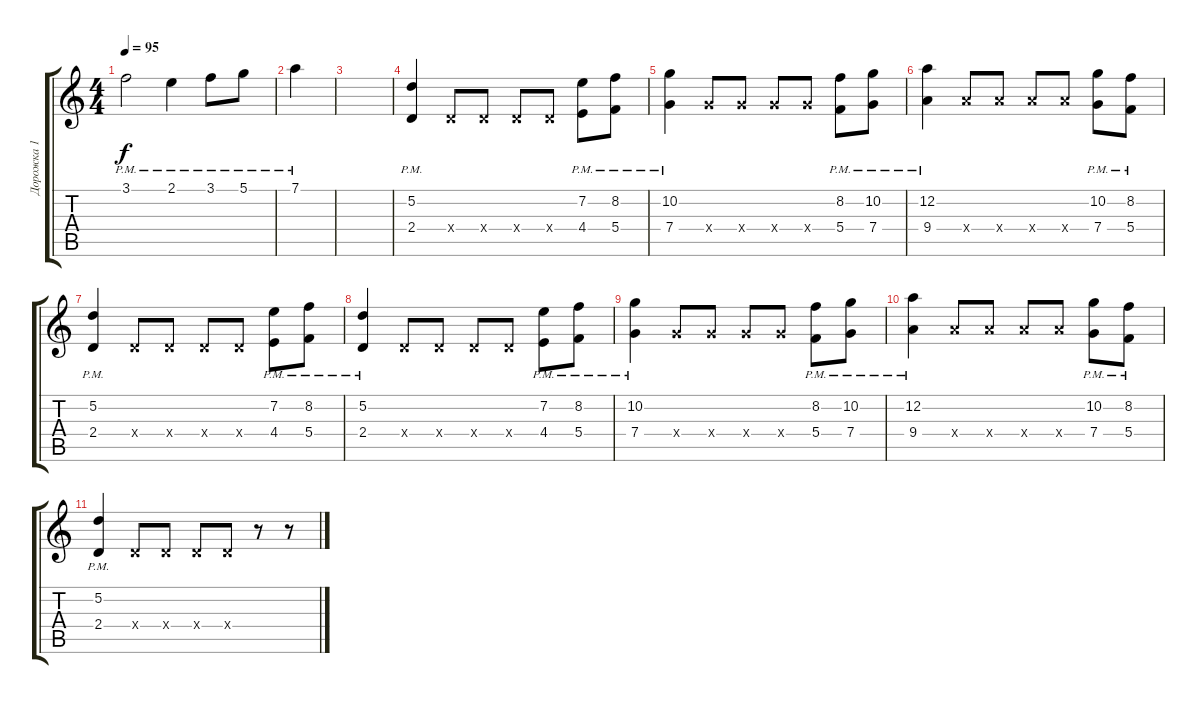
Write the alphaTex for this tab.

\track ("Дорожка 1" "Дорожка 1") {instrument electricbasspick}
\staff {score tabs}
\tuning (D4 A3 F3 C3 G2 D2) {hide}
\ts (4 4)
\tempo 95
\clef g2
\ks c
3.1{pm}.2{dy f} 2.1{pm}.4 3.1{pm}.8 5.1{pm}.8 |
7.1{pm}.4 |
|
(5.2 2.4{pm}).4 2.4{x}.8 2.4{x}.8 2.4{x}.8 2.4{x}.8 (7.2 4.4{pm}).8 (8.2 5.4{pm}).8 |
(10.2 7.4{pm}).4 7.4{x}.8 7.4{x}.8 7.4{x}.8 7.4{x}.8 (8.2 5.4{pm}).8 (10.2 7.4{pm}).8 |
(12.2 9.4{pm}).4 9.4{x}.8 9.4{x}.8 9.4{x}.8 9.4{x}.8 (10.2 7.4{pm}).8 (8.2 5.4{pm}).8 |
(5.2 2.4{pm}).4 2.4{x}.8 2.4{x}.8 2.4{x}.8 2.4{x}.8 (7.2 4.4{pm}).8 (8.2 5.4{pm}).8 |
(5.2 2.4{pm}).4 2.4{x}.8 2.4{x}.8 2.4{x}.8 2.4{x}.8 (7.2 4.4{pm}).8 (8.2 5.4{pm}).8 |
(10.2 7.4{pm}).4 7.4{x}.8 7.4{x}.8 7.4{x}.8 7.4{x}.8 (8.2 5.4{pm}).8 (10.2 7.4{pm}).8 |
(12.2 9.4{pm}).4 9.4{x}.8 9.4{x}.8 9.4{x}.8 9.4{x}.8 (10.2 7.4{pm}).8 (8.2 5.4{pm}).8 |
(5.2 2.4{pm}).4 2.4{x}.8 2.4{x}.8 2.4{x}.8 2.4{x}.8 r.8 r.8
